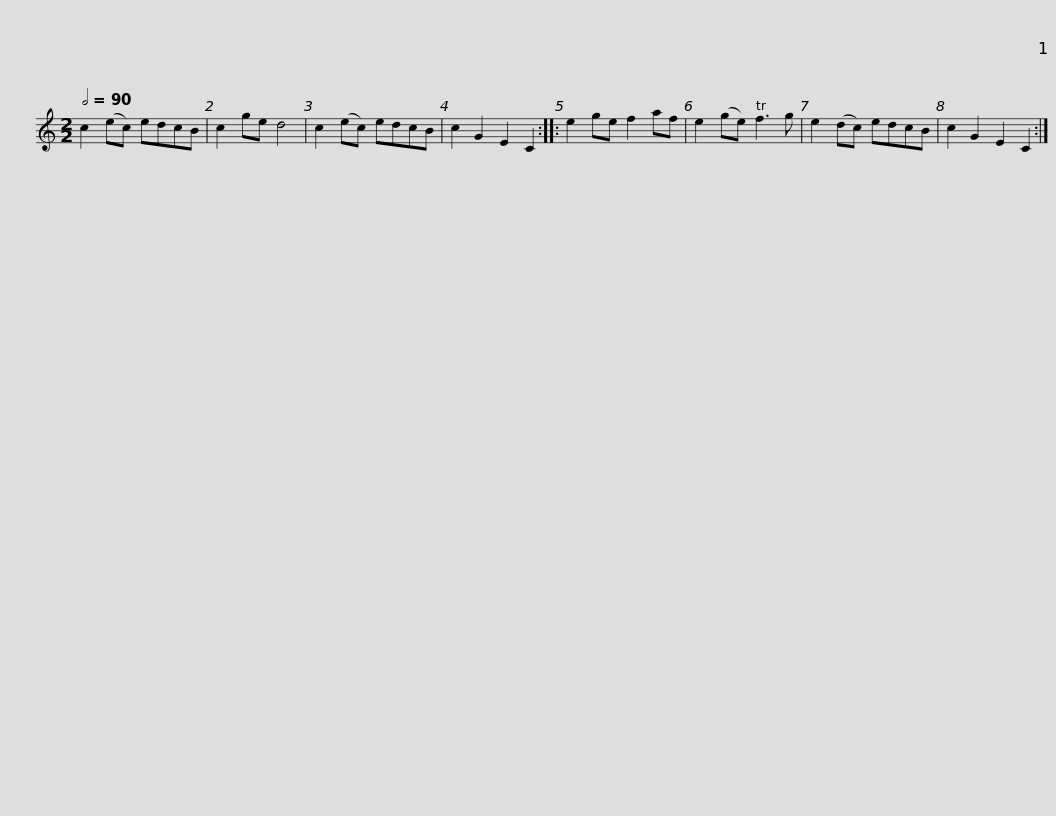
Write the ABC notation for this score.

X:1
L:1/8
Q:1/2=90
M:2/2
I:linebreak $
K:C
V:1 treble
V:1
 c2 (ec) edcB | c2 ge d4 | c2 (ec) edcB | c2 G2 E2 C2 ::$ e2 ge f2 af | %5
 e2 (ge) f3 g | e2 (dc) edcB | c2 G2 E2 C2 :| %8
